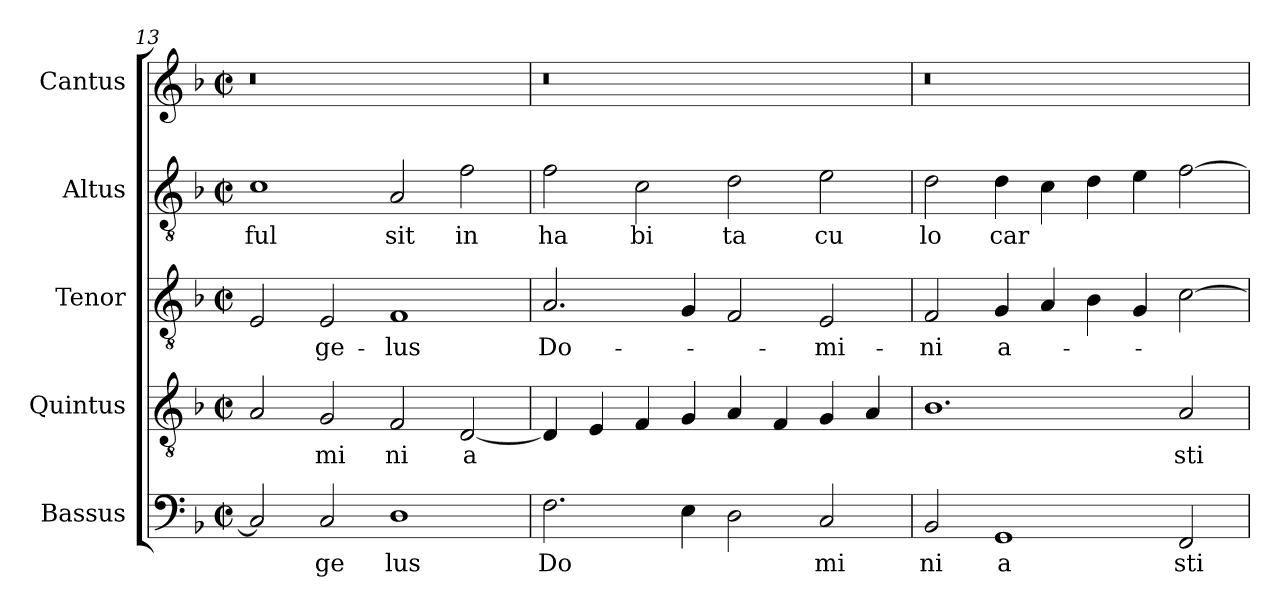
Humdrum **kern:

**kern	**text	**kern	**text	**kern	**text	**kern	**text	**kern
*part5	*part5	*part4	*part4	*part3	*part3	*part2	*part2	*part1
*staff5	*staff5	*staff4	*staff4	*staff3	*staff3	*staff2	*staff2	*staff1
*I"Bassus	*	*I"Quintus	*	*I"Tenor	*	*I"Altus	*	*I"Cantus
*clefF4	*	*clefGv2	*	*clefGv2	*	*clefGv2	*	*clefG2
*k[b-]	*	*k[b-]	*	*k[b-]	*	*k[b-]	*	*k[b-]
*F:	*	*F:	*	*F:	*	*F:	*	*F:
*M2/2	*	*M2/2	*	*M2/2	*	*M2/2	*	*M2/2
*met(c|)	*	*met(c|)	*	*met(c|)	*	*met(c|)	*	*met(c|)
=13	=13	=13	=13	=13	=13	=13	=13	=13
!	!	!	!	!	!	!	!LO:LY:b:cj	!
2C/]	.	2A/	.	2E/	.	1c	ful	0r
!	!LO:LY:b:cj	!	!LO:LY:b:cj	!	!LO:LY:b:cj	!	!	!
2C/	ge	2G/	mi	2E/	-ge-	.	.	.
!	!LO:LY:b:cj	!	!LO:LY:b:cj	!	!LO:LY:b:cj	!	!LO:LY:b:cj	!
1D	lus	2F/	ni	1F	-lus	2A/	sit	.
!	!	!	!LO:LY:b:cj	!	!	!	!LO:LY:b:cj	!
.	.	[<2D/	a	.	.	2f\	in	.
=14	=14	=14	=14	=14	=14	=14	=14	=14
!	!LO:LY:b	!	!	!	!LO:LY:b	!	!LO:LY:b:cj	!
2.F\	Do	4D/]	.	2.A/	Do-	2f\	ha	0r
.	.	4E/	.	.	.	.	.	.
!	!	!	!	!	!	!	!LO:LY:b:cj	!
.	.	4F/	.	.	.	2c\	bi	.
4E\	.	4G/	.	4G/	.	.	.	.
!	!	!	!	!	!	!	!LO:LY:b:cj	!
2D\	.	4A/	.	2F/	.	2d\	ta	.
.	.	4F/	.	.	.	.	.	.
!	!LO:LY:b:cj	!	!	!	!LO:LY:b:cj	!	!LO:LY:b:cj	!
2C/	mi	4G/	.	2E/	-mi-	2e\	cu	.
.	.	4A/	.	.	.	.	.	.
=15	=15	=15	=15	=15	=15	=15	=15	=15
!	!LO:LY:b:cj	!	!	!	!LO:LY:b:cj	!	!LO:LY:b:cj	!
2BB-/	ni	1.B-	.	2F/	-ni	2d\	lo	0r
!	!LO:LY:b:cj	!	!	!	!LO:LY:b:cj	!	!LO:LY:b	!
1GG	a	.	.	4G/	a-	4d\	car	.
.	.	.	.	4A/	.	4c\	.	.
.	.	.	.	4B-\	.	4d\	.	.
.	.	.	.	4G/	.	4e\	.	.
!	!LO:LY:b:cj	!	!LO:LY:b:cj	!	!	!	!	!
2FF/	sti	2A/	sti	[<2c\	.	[>2f\	.	.
=	=	=	=	=	=	=	=	=
*-	*-	*-	*-	*-	*-	*-	*-	*-
